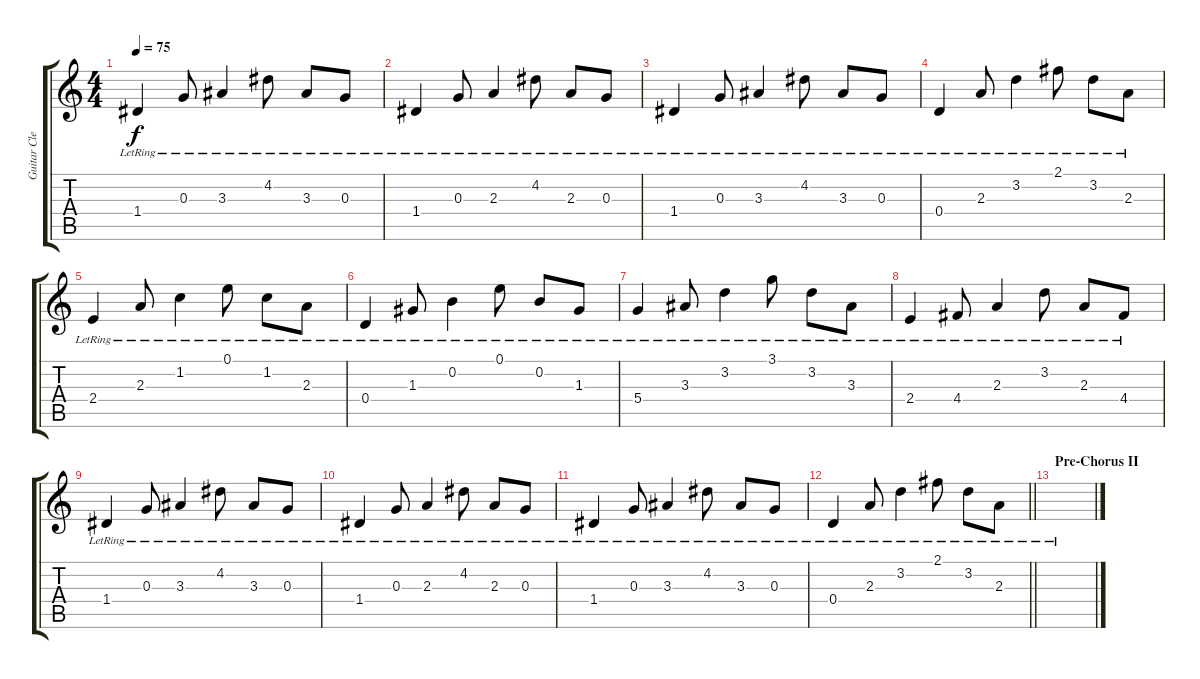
\track ("Guitar Clean" "Guitar Cle") {instrument electricguitarclean}
\staff {score tabs}
\tuning (E4 B3 G3 D3 A2 E2) {hide}
\ts (4 4)
\tempo 75
\clef g2
\ks c
1.4{lr}.4{dy f} 0.3{lr}.8 3.3{lr}.4 4.2{lr}.8 3.3{lr}.8 0.3{lr}.8 |
1.4{lr}.4 0.3{lr}.8 2.3{lr}.4 4.2{lr}.8 2.3{lr}.8 0.3{lr}.8 |
1.4{lr}.4 0.3{lr}.8 3.3{lr}.4 4.2{lr}.8 3.3{lr}.8 0.3{lr}.8 |
0.4{lr}.4 2.3{lr}.8 3.2{lr}.4 2.1{lr}.8 3.2{lr}.8 2.3{lr}.8 |
2.4{lr}.4 2.3{lr}.8 1.2{lr}.4 0.1{lr}.8 1.2{lr}.8 2.3{lr}.8 |
0.4{lr}.4 1.3{lr}.8 0.2{lr}.4 0.1{lr}.8 0.2{lr}.8 1.3{lr}.8 |
5.4{lr}.4 3.3{lr}.8 3.2{lr}.4 3.1{lr}.8 3.2{lr}.8 3.3{lr}.8 |
2.4{lr}.4 4.4{lr}.8 2.3{lr}.4 3.2{lr}.8 2.3{lr}.8 4.4{lr}.8 |
1.4{lr}.4 0.3{lr}.8 3.3{lr}.4 4.2{lr}.8 3.3{lr}.8 0.3{lr}.8 |
1.4{lr}.4 0.3{lr}.8 2.3{lr}.4 4.2{lr}.8 2.3{lr}.8 0.3{lr}.8 |
1.4{lr}.4 0.3{lr}.8 3.3{lr}.4 4.2{lr}.8 3.3{lr}.8 0.3{lr}.8 |
\barLineRight lightlight
0.4{lr}.4 2.3{lr}.8 3.2{lr}.4 2.1{lr}.8 3.2{lr}.8 2.3{lr}.8 |
\section ("" "Pre-Chorus II")
